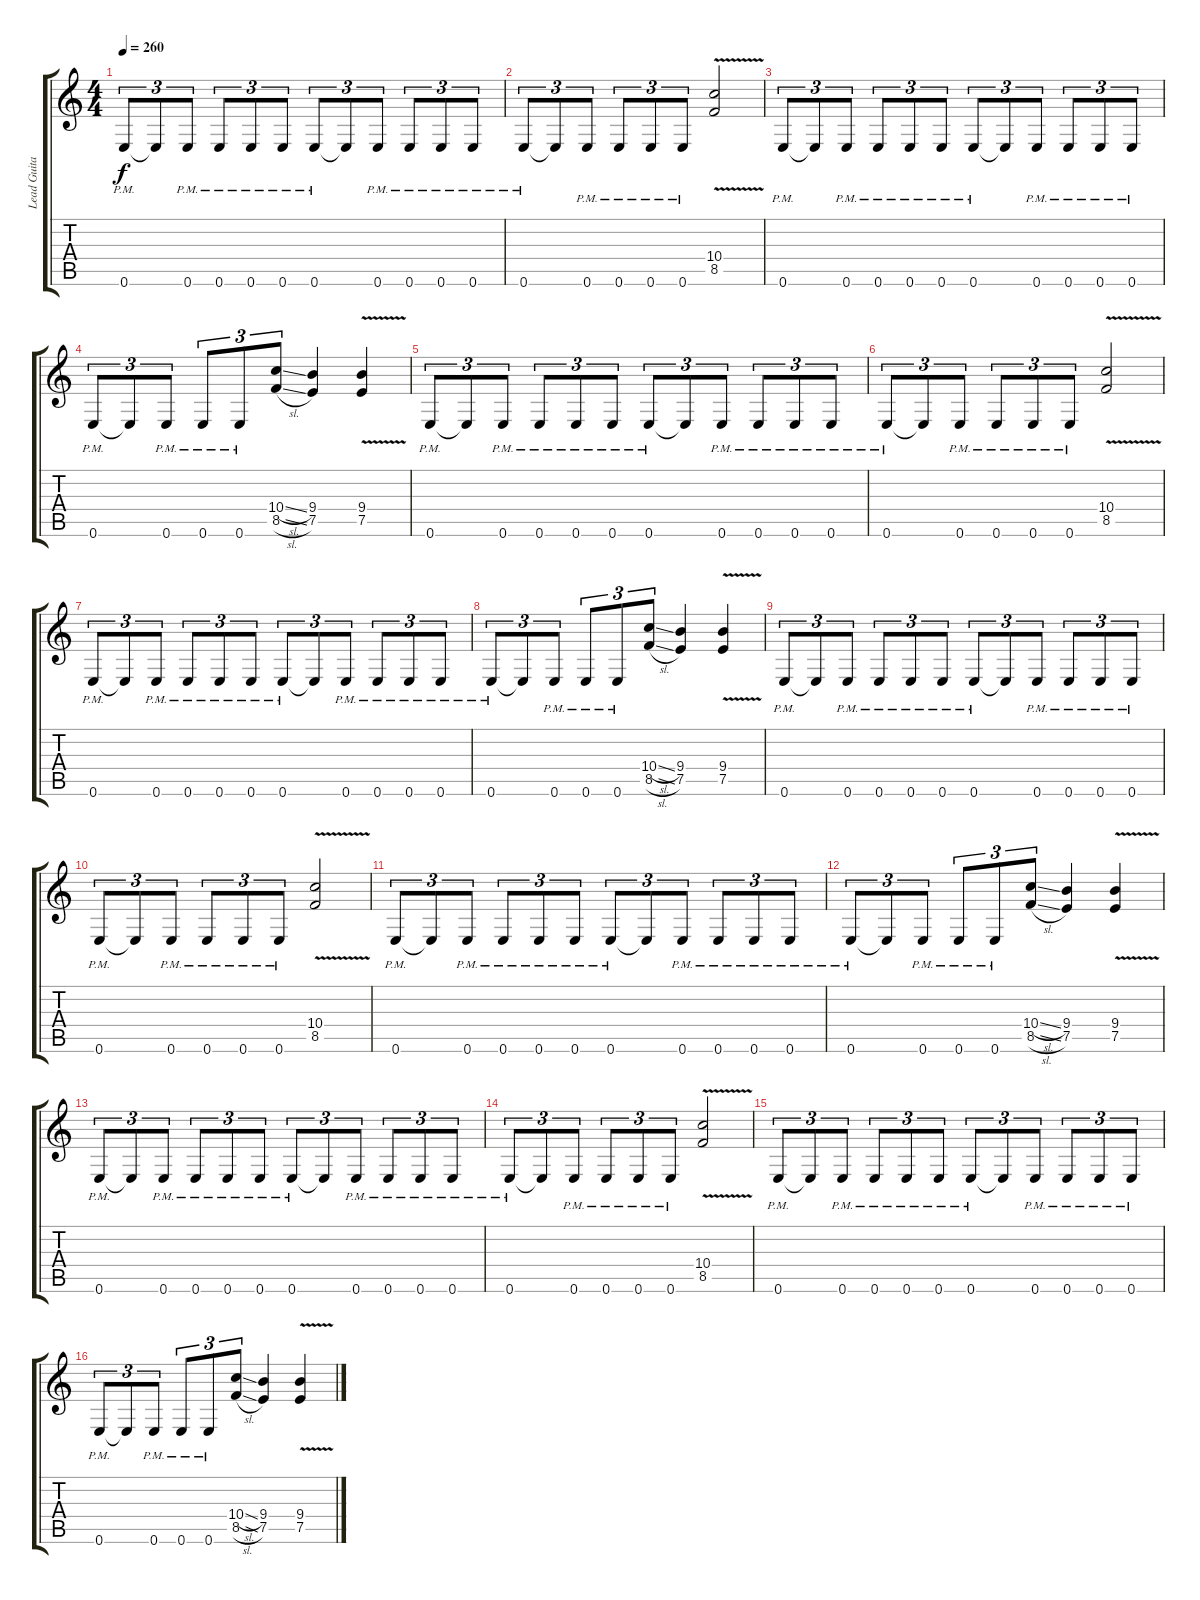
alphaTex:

\track ("Lead Guitar (Chris Poland)" "Lead Guita") {instrument distortionguitar}
\staff {score tabs}
\tuning (E4 B3 G3 D3 A2 E2) {hide}
\ts (4 4)
\tempo 260
\clef g2
\ks c
0.6{pm}.8{tu (3 2) dy f} 0.6{t}.8{tu (3 2)} 0.6{pm}.8{tu (3 2)} 0.6{pm}.8{tu (3 2)} 0.6{pm}.8{tu (3 2)} 0.6{pm}.8{tu (3 2)} 0.6{pm}.8{tu (3 2)} 0.6{t}.8{tu (3 2)} 0.6{pm}.8{tu (3 2)} 0.6{pm}.8{tu (3 2)} 0.6{pm}.8{tu (3 2)} 0.6{pm}.8{tu (3 2)} |
0.6{pm}.8{tu (3 2)} 0.6{t}.8{tu (3 2)} 0.6{pm}.8{tu (3 2)} 0.6{pm}.8{tu (3 2)} 0.6{pm}.8{tu (3 2)} 0.6{pm}.8{tu (3 2)} (10.4{v} 8.5{v}).2 |
0.6{pm}.8{tu (3 2)} 0.6{t}.8{tu (3 2)} 0.6{pm}.8{tu (3 2)} 0.6{pm}.8{tu (3 2)} 0.6{pm}.8{tu (3 2)} 0.6{pm}.8{tu (3 2)} 0.6{pm}.8{tu (3 2)} 0.6{t}.8{tu (3 2)} 0.6{pm}.8{tu (3 2)} 0.6{pm}.8{tu (3 2)} 0.6{pm}.8{tu (3 2)} 0.6{pm}.8{tu (3 2)} |
0.6{pm}.8{tu (3 2)} 0.6{t}.8{tu (3 2)} 0.6{pm}.8{tu (3 2)} 0.6{pm}.8{tu (3 2)} 0.6{pm}.8{tu (3 2)} (10.4{sl} 8.5{sl}).8{tu (3 2)} (9.4 7.5).4 (9.4{v} 7.5{v}).4 |
0.6{pm}.8{tu (3 2)} 0.6{t}.8{tu (3 2)} 0.6{pm}.8{tu (3 2)} 0.6{pm}.8{tu (3 2)} 0.6{pm}.8{tu (3 2)} 0.6{pm}.8{tu (3 2)} 0.6{pm}.8{tu (3 2)} 0.6{t}.8{tu (3 2)} 0.6{pm}.8{tu (3 2)} 0.6{pm}.8{tu (3 2)} 0.6{pm}.8{tu (3 2)} 0.6{pm}.8{tu (3 2)} |
0.6{pm}.8{tu (3 2)} 0.6{t}.8{tu (3 2)} 0.6{pm}.8{tu (3 2)} 0.6{pm}.8{tu (3 2)} 0.6{pm}.8{tu (3 2)} 0.6{pm}.8{tu (3 2)} (10.4{v} 8.5{v}).2 |
0.6{pm}.8{tu (3 2)} 0.6{t}.8{tu (3 2)} 0.6{pm}.8{tu (3 2)} 0.6{pm}.8{tu (3 2)} 0.6{pm}.8{tu (3 2)} 0.6{pm}.8{tu (3 2)} 0.6{pm}.8{tu (3 2)} 0.6{t}.8{tu (3 2)} 0.6{pm}.8{tu (3 2)} 0.6{pm}.8{tu (3 2)} 0.6{pm}.8{tu (3 2)} 0.6{pm}.8{tu (3 2)} |
0.6{pm}.8{tu (3 2)} 0.6{t}.8{tu (3 2)} 0.6{pm}.8{tu (3 2)} 0.6{pm}.8{tu (3 2)} 0.6{pm}.8{tu (3 2)} (10.4{sl} 8.5{sl}).8{tu (3 2)} (9.4 7.5).4 (9.4{v} 7.5{v}).4 |
0.6{pm}.8{tu (3 2)} 0.6{t}.8{tu (3 2)} 0.6{pm}.8{tu (3 2)} 0.6{pm}.8{tu (3 2)} 0.6{pm}.8{tu (3 2)} 0.6{pm}.8{tu (3 2)} 0.6{pm}.8{tu (3 2)} 0.6{t}.8{tu (3 2)} 0.6{pm}.8{tu (3 2)} 0.6{pm}.8{tu (3 2)} 0.6{pm}.8{tu (3 2)} 0.6{pm}.8{tu (3 2)} |
0.6{pm}.8{tu (3 2)} 0.6{t}.8{tu (3 2)} 0.6{pm}.8{tu (3 2)} 0.6{pm}.8{tu (3 2)} 0.6{pm}.8{tu (3 2)} 0.6{pm}.8{tu (3 2)} (10.4{v} 8.5{v}).2 |
0.6{pm}.8{tu (3 2)} 0.6{t}.8{tu (3 2)} 0.6{pm}.8{tu (3 2)} 0.6{pm}.8{tu (3 2)} 0.6{pm}.8{tu (3 2)} 0.6{pm}.8{tu (3 2)} 0.6{pm}.8{tu (3 2)} 0.6{t}.8{tu (3 2)} 0.6{pm}.8{tu (3 2)} 0.6{pm}.8{tu (3 2)} 0.6{pm}.8{tu (3 2)} 0.6{pm}.8{tu (3 2)} |
0.6{pm}.8{tu (3 2)} 0.6{t}.8{tu (3 2)} 0.6{pm}.8{tu (3 2)} 0.6{pm}.8{tu (3 2)} 0.6{pm}.8{tu (3 2)} (10.4{sl} 8.5{sl}).8{tu (3 2)} (9.4 7.5).4 (9.4{v} 7.5{v}).4 |
0.6{pm}.8{tu (3 2)} 0.6{t}.8{tu (3 2)} 0.6{pm}.8{tu (3 2)} 0.6{pm}.8{tu (3 2)} 0.6{pm}.8{tu (3 2)} 0.6{pm}.8{tu (3 2)} 0.6{pm}.8{tu (3 2)} 0.6{t}.8{tu (3 2)} 0.6{pm}.8{tu (3 2)} 0.6{pm}.8{tu (3 2)} 0.6{pm}.8{tu (3 2)} 0.6{pm}.8{tu (3 2)} |
0.6{pm}.8{tu (3 2)} 0.6{t}.8{tu (3 2)} 0.6{pm}.8{tu (3 2)} 0.6{pm}.8{tu (3 2)} 0.6{pm}.8{tu (3 2)} 0.6{pm}.8{tu (3 2)} (10.4{v} 8.5{v}).2 |
0.6{pm}.8{tu (3 2)} 0.6{t}.8{tu (3 2)} 0.6{pm}.8{tu (3 2)} 0.6{pm}.8{tu (3 2)} 0.6{pm}.8{tu (3 2)} 0.6{pm}.8{tu (3 2)} 0.6{pm}.8{tu (3 2)} 0.6{t}.8{tu (3 2)} 0.6{pm}.8{tu (3 2)} 0.6{pm}.8{tu (3 2)} 0.6{pm}.8{tu (3 2)} 0.6{pm}.8{tu (3 2)} |
0.6{pm}.8{tu (3 2)} 0.6{t}.8{tu (3 2)} 0.6{pm}.8{tu (3 2)} 0.6{pm}.8{tu (3 2)} 0.6{pm}.8{tu (3 2)} (10.4{sl} 8.5{sl}).8{tu (3 2)} (9.4 7.5).4 (9.4{v} 7.5{v}).4
